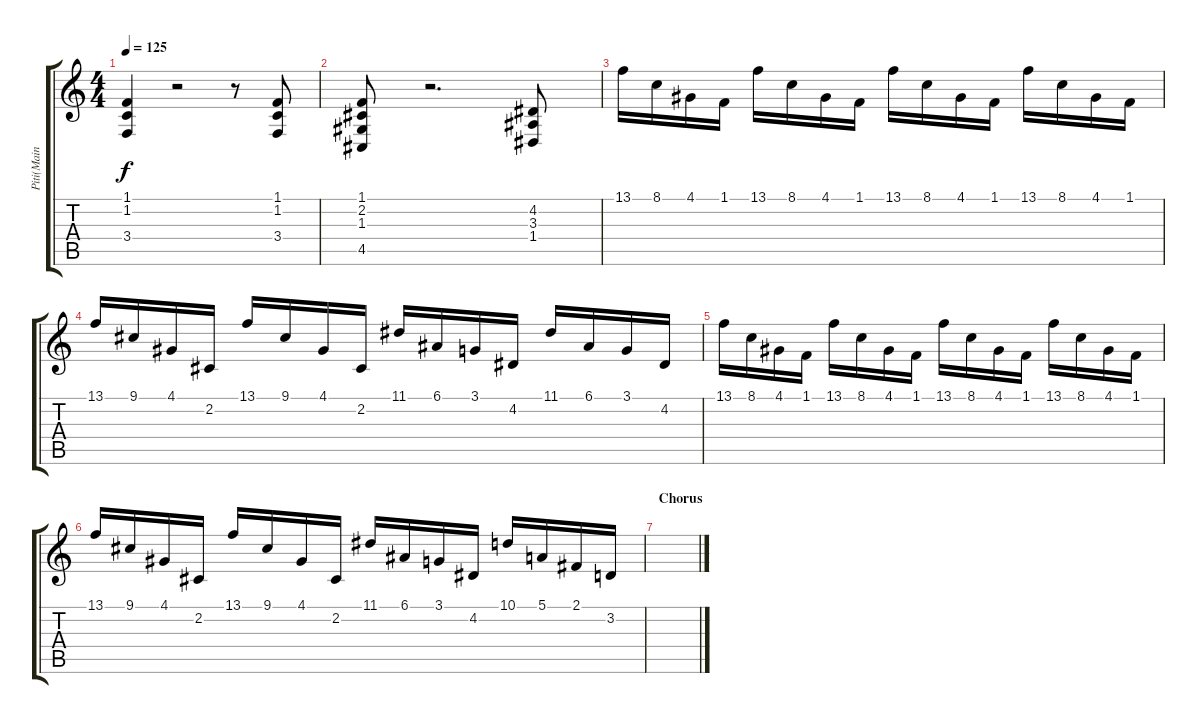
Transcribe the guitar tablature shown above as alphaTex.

\track ("Piti(Main Keyboard)" "Piti(Main ") {instrument harpsichord}
\staff {score tabs}
\tuning (E4 B3 G3 D3 A2 E2) {hide}
\ts (4 4)
\tempo 125
\clef g2
\ks c
(1.1 1.2 3.4).4{dy f} r.2 r.8 (1.1 1.2 3.4).8 |
(1.1 2.2 1.3 4.5).8 r.2{d} (4.2 3.3 1.4).8 |
13.1.16{volume 16} 8.1.16 4.1.16 1.1.16 13.1.16 8.1.16 4.1.16 1.1.16 13.1.16 8.1.16 4.1.16 1.1.16 13.1.16 8.1.16 4.1.16 1.1.16 |
13.1.16 9.1.16 4.1.16 2.2.16 13.1.16 9.1.16 4.1.16 2.2.16 11.1.16 6.1.16 3.1.16 4.2.16 11.1.16 6.1.16 3.1.16 4.2.16 |
13.1.16 8.1.16 4.1.16 1.1.16 13.1.16 8.1.16 4.1.16 1.1.16 13.1.16 8.1.16 4.1.16 1.1.16 13.1.16 8.1.16 4.1.16 1.1.16 |
13.1.16 9.1.16 4.1.16 2.2.16 13.1.16 9.1.16 4.1.16 2.2.16 11.1.16 6.1.16 3.1.16 4.2.16 10.1.16 5.1.16 2.1.16 3.2.16 |
\section ("" "Chorus")
